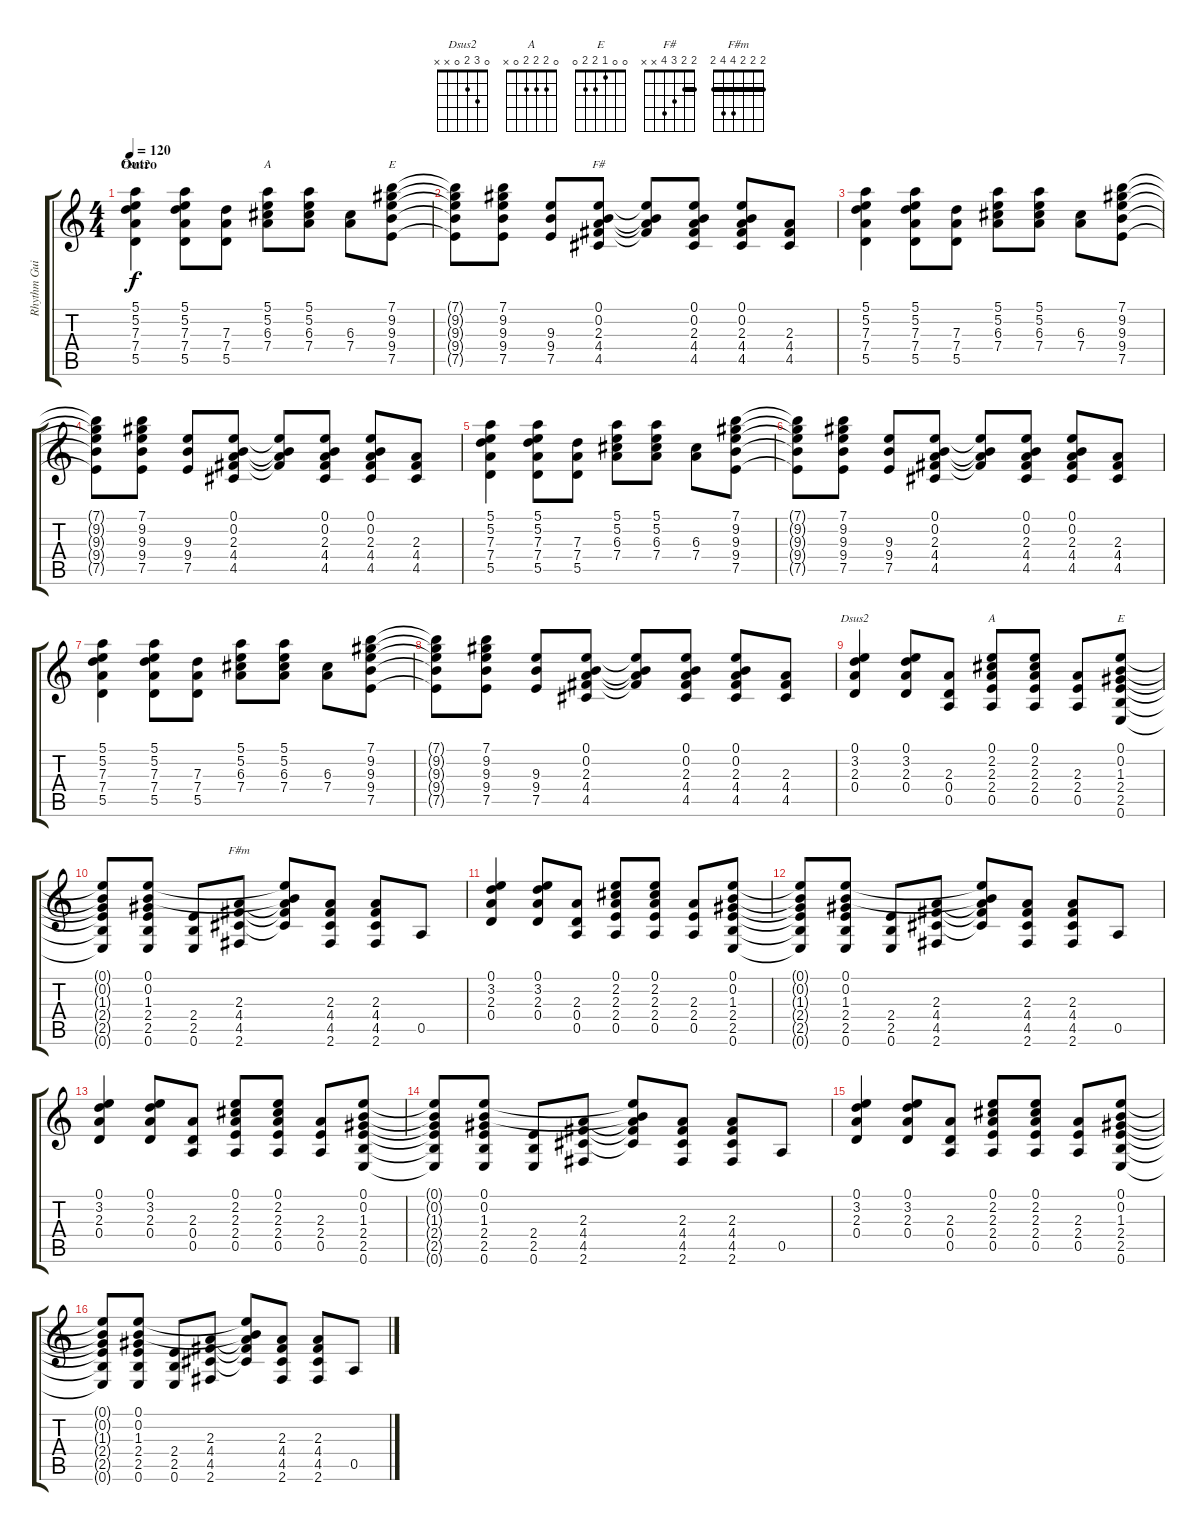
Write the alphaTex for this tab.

\track ("Rhythm Guitar" "Rhythm Gui") {instrument overdrivenguitar}
\staff {score tabs}
\tuning (E4 B3 G3 D3 A2 E2) {hide}
\chord ("Dsus2" 5 5 7 7 5 x) {firstfret 5 barre 5}
\chord ("A" 5 5 6 7 x x) {firstfret 5 barre 5}
\chord ("E" 7 9 9 9 7 x) {firstfret 7 barre 7}
\chord ("F#" 2 2 3 4 x x) {barre 2}
\chord ("Dsus2" 0 3 2 0 x x)
\chord ("A" 0 2 2 2 0 x)
\chord ("E" 0 0 1 2 2 0)
\chord ("F#m" 2 2 2 4 4 2) {barre 2}
\ts (4 4)
\section ("" "Outro")
\tempo 120
\clef g2
\ks c
(5.1 5.2 7.3 7.4 5.5).4{ch "Dsus2" dy f} (5.1 5.2 7.3 7.4 5.5).8 (7.3 7.4 5.5).8 (5.1 5.2 6.3 7.4).8{ch "A"} (5.1 5.2 6.3 7.4).8 (6.3 7.4).8 (7.1 9.2 9.3 9.4 7.5).8{ch "E"} |
(7.1{t} 9.2{t} 9.3{t} 9.4{t} 7.5{t}).8 (7.1 9.2 9.3 9.4 7.5).8 (9.3 9.4 7.5).8 (0.1 0.2 2.3 4.4 4.5).8{ch "F#"} (0.1{t} 0.2{t} 2.3{t} 4.4{t}).8 (0.1 0.2 2.3 4.4 4.5).8 (0.1 0.2 2.3 4.4 4.5).8 (2.3 4.4 4.5).8 |
(5.1 5.2 7.3 7.4 5.5).4 (5.1 5.2 7.3 7.4 5.5).8 (7.3 7.4 5.5).8 (5.1 5.2 6.3 7.4).8 (5.1 5.2 6.3 7.4).8 (6.3 7.4).8 (7.1 9.2 9.3 9.4 7.5).8 |
(7.1{t} 9.2{t} 9.3{t} 9.4{t} 7.5{t}).8 (7.1 9.2 9.3 9.4 7.5).8 (9.3 9.4 7.5).8 (0.1 0.2 2.3 4.4 4.5).8 (0.1{t} 0.2{t} 2.3{t} 4.4{t}).8 (0.1 0.2 2.3 4.4 4.5).8 (0.1 0.2 2.3 4.4 4.5).8 (2.3 4.4 4.5).8 |
(5.1 5.2 7.3 7.4 5.5).4 (5.1 5.2 7.3 7.4 5.5).8 (7.3 7.4 5.5).8 (5.1 5.2 6.3 7.4).8 (5.1 5.2 6.3 7.4).8 (6.3 7.4).8 (7.1 9.2 9.3 9.4 7.5).8 |
(7.1{t} 9.2{t} 9.3{t} 9.4{t} 7.5{t}).8 (7.1 9.2 9.3 9.4 7.5).8 (9.3 9.4 7.5).8 (0.1 0.2 2.3 4.4 4.5).8 (0.1{t} 0.2{t} 2.3{t} 4.4{t}).8 (0.1 0.2 2.3 4.4 4.5).8 (0.1 0.2 2.3 4.4 4.5).8 (2.3 4.4 4.5).8 |
(5.1 5.2 7.3 7.4 5.5).4 (5.1 5.2 7.3 7.4 5.5).8 (7.3 7.4 5.5).8 (5.1 5.2 6.3 7.4).8 (5.1 5.2 6.3 7.4).8 (6.3 7.4).8 (7.1 9.2 9.3 9.4 7.5).8 |
(7.1{t} 9.2{t} 9.3{t} 9.4{t} 7.5{t}).8 (7.1 9.2 9.3 9.4 7.5).8 (9.3 9.4 7.5).8 (0.1 0.2 2.3 4.4 4.5).8 (0.1{t} 0.2{t} 2.3{t} 4.4{t}).8 (0.1 0.2 2.3 4.4 4.5).8 (0.1 0.2 2.3 4.4 4.5).8 (2.3 4.4 4.5).8 |
(0.1 3.2 2.3 0.4).4{ch "Dsus2"} (0.1 3.2 2.3 0.4).8 (2.3 0.4 0.5).8 (0.1 2.2 2.3 2.4 0.5).8{ch "A"} (0.1 2.2 2.3 2.4 0.5).8 (2.3 2.4 0.5).8 (0.1 0.2 1.3 2.4 2.5 0.6).8{ch "E"} |
(0.1{t} 0.2{t} 1.3{t} 2.4{t} 2.5{t} 0.6{t}).8 (0.1 0.2 1.3 2.4 2.5 0.6).8 (2.4 2.5 0.6).8 (2.3 4.4 4.5 2.6).8{ch "F#m"} (0.1{t} 0.2{t} 2.3{t} 4.4{t} 4.5{t}).8 (2.3 4.4 4.5 2.6).8 (2.3 4.4 4.5 2.6).8 0.5.8 |
(0.1 3.2 2.3 0.4).4 (0.1 3.2 2.3 0.4).8 (2.3 0.4 0.5).8 (0.1 2.2 2.3 2.4 0.5).8 (0.1 2.2 2.3 2.4 0.5).8 (2.3 2.4 0.5).8 (0.1 0.2 1.3 2.4 2.5 0.6).8 |
(0.1{t} 0.2{t} 1.3{t} 2.4{t} 2.5{t} 0.6{t}).8 (0.1 0.2 1.3 2.4 2.5 0.6).8 (2.4 2.5 0.6).8 (2.3 4.4 4.5 2.6).8 (0.1{t} 0.2{t} 2.3{t} 4.4{t} 4.5{t}).8 (2.3 4.4 4.5 2.6).8 (2.3 4.4 4.5 2.6).8 0.5.8 |
(0.1 3.2 2.3 0.4).4 (0.1 3.2 2.3 0.4).8 (2.3 0.4 0.5).8 (0.1 2.2 2.3 2.4 0.5).8 (0.1 2.2 2.3 2.4 0.5).8 (2.3 2.4 0.5).8 (0.1 0.2 1.3 2.4 2.5 0.6).8 |
(0.1{t} 0.2{t} 1.3{t} 2.4{t} 2.5{t} 0.6{t}).8 (0.1 0.2 1.3 2.4 2.5 0.6).8 (2.4 2.5 0.6).8 (2.3 4.4 4.5 2.6).8 (0.1{t} 0.2{t} 2.3{t} 4.4{t} 4.5{t}).8 (2.3 4.4 4.5 2.6).8 (2.3 4.4 4.5 2.6).8 0.5.8 |
(0.1 3.2 2.3 0.4).4 (0.1 3.2 2.3 0.4).8 (2.3 0.4 0.5).8 (0.1 2.2 2.3 2.4 0.5).8 (0.1 2.2 2.3 2.4 0.5).8 (2.3 2.4 0.5).8 (0.1 0.2 1.3 2.4 2.5 0.6).8 |
(0.1{t} 0.2{t} 1.3{t} 2.4{t} 2.5{t} 0.6{t}).8 (0.1 0.2 1.3 2.4 2.5 0.6).8 (2.4 2.5 0.6).8 (2.3 4.4 4.5 2.6).8 (0.1{t} 0.2{t} 2.3{t} 4.4{t} 4.5{t}).8 (2.3 4.4 4.5 2.6).8 (2.3 4.4 4.5 2.6).8 0.5.8
